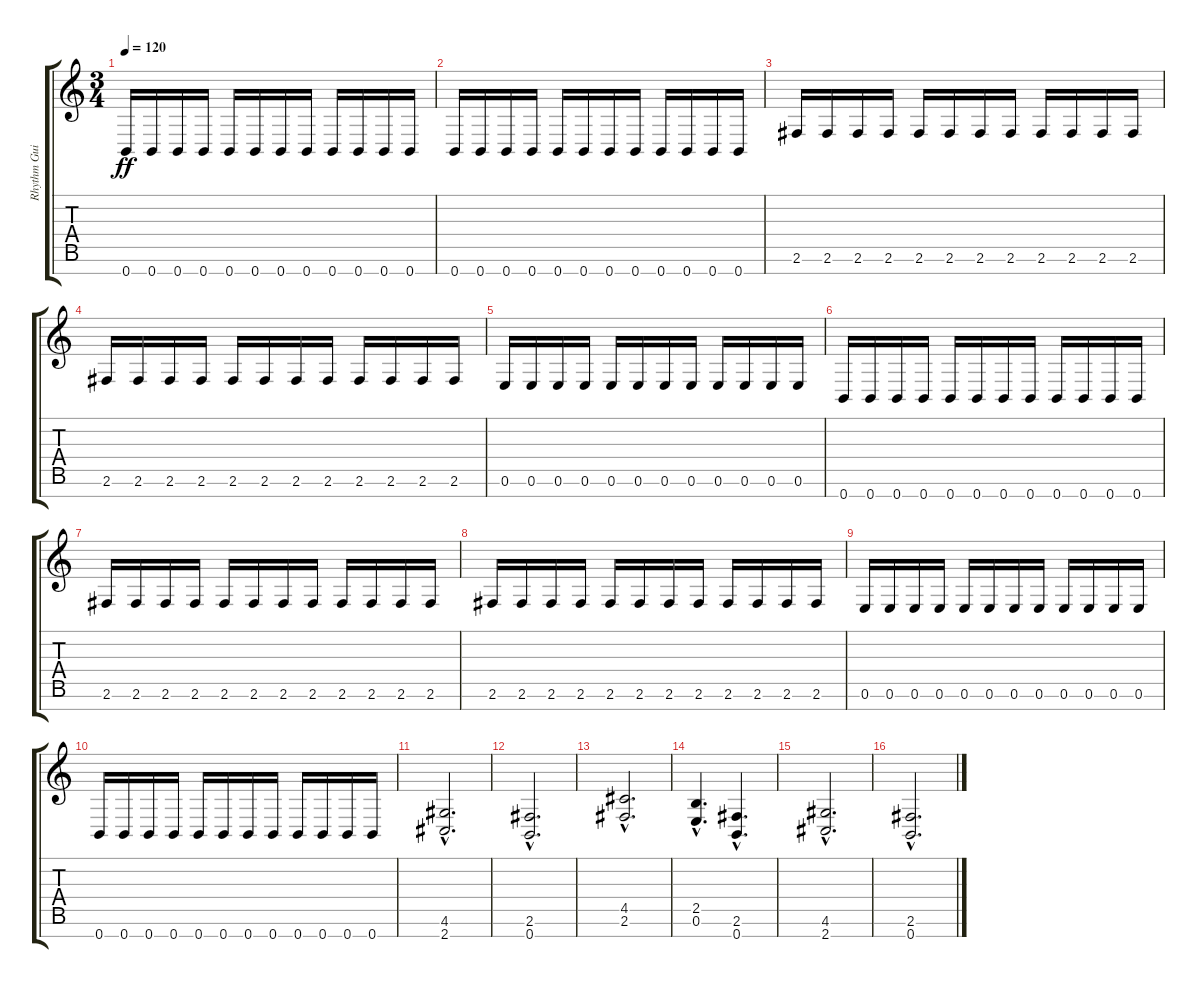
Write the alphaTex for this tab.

\track ("Rhythm Guitar I" "Rhythm Gui") {instrument overdrivenguitar}
\staff {score tabs}
\tuning (E4 B3 G3 D3 A2 E2 B1) {hide}
\ts (3 4)
\tempo 120
\clef g2
\ks c
0.7.16{dy ff} 0.7.16 0.7.16 0.7.16 0.7.16 0.7.16 0.7.16 0.7.16 0.7.16 0.7.16 0.7.16 0.7.16 |
0.7.16 0.7.16 0.7.16 0.7.16 0.7.16 0.7.16 0.7.16 0.7.16 0.7.16 0.7.16 0.7.16 0.7.16 |
2.6.16 2.6.16 2.6.16 2.6.16 2.6.16 2.6.16 2.6.16 2.6.16 2.6.16 2.6.16 2.6.16 2.6.16 |
2.6.16 2.6.16 2.6.16 2.6.16 2.6.16 2.6.16 2.6.16 2.6.16 2.6.16 2.6.16 2.6.16 2.6.16 |
0.6.16 0.6.16 0.6.16 0.6.16 0.6.16 0.6.16 0.6.16 0.6.16 0.6.16 0.6.16 0.6.16 0.6.16 |
0.7.16 0.7.16 0.7.16 0.7.16 0.7.16 0.7.16 0.7.16 0.7.16 0.7.16 0.7.16 0.7.16 0.7.16 |
2.6.16 2.6.16 2.6.16 2.6.16 2.6.16 2.6.16 2.6.16 2.6.16 2.6.16 2.6.16 2.6.16 2.6.16 |
2.6.16 2.6.16 2.6.16 2.6.16 2.6.16 2.6.16 2.6.16 2.6.16 2.6.16 2.6.16 2.6.16 2.6.16 |
0.6.16 0.6.16 0.6.16 0.6.16 0.6.16 0.6.16 0.6.16 0.6.16 0.6.16 0.6.16 0.6.16 0.6.16 |
0.7.16 0.7.16 0.7.16 0.7.16 0.7.16 0.7.16 0.7.16 0.7.16 0.7.16 0.7.16 0.7.16 0.7.16 |
(4.6{hac} 2.7{hac}).2{d} |
(2.6{hac} 0.7{hac}).2{d} |
(4.5{hac} 2.6{hac}).2{d} |
(2.5{hac} 0.6{hac}).4{d} (2.6{hac} 0.7{hac}).4{d} |
(4.6{hac} 2.7{hac}).2{d} |
(2.6{hac} 0.7{hac}).2{d}
